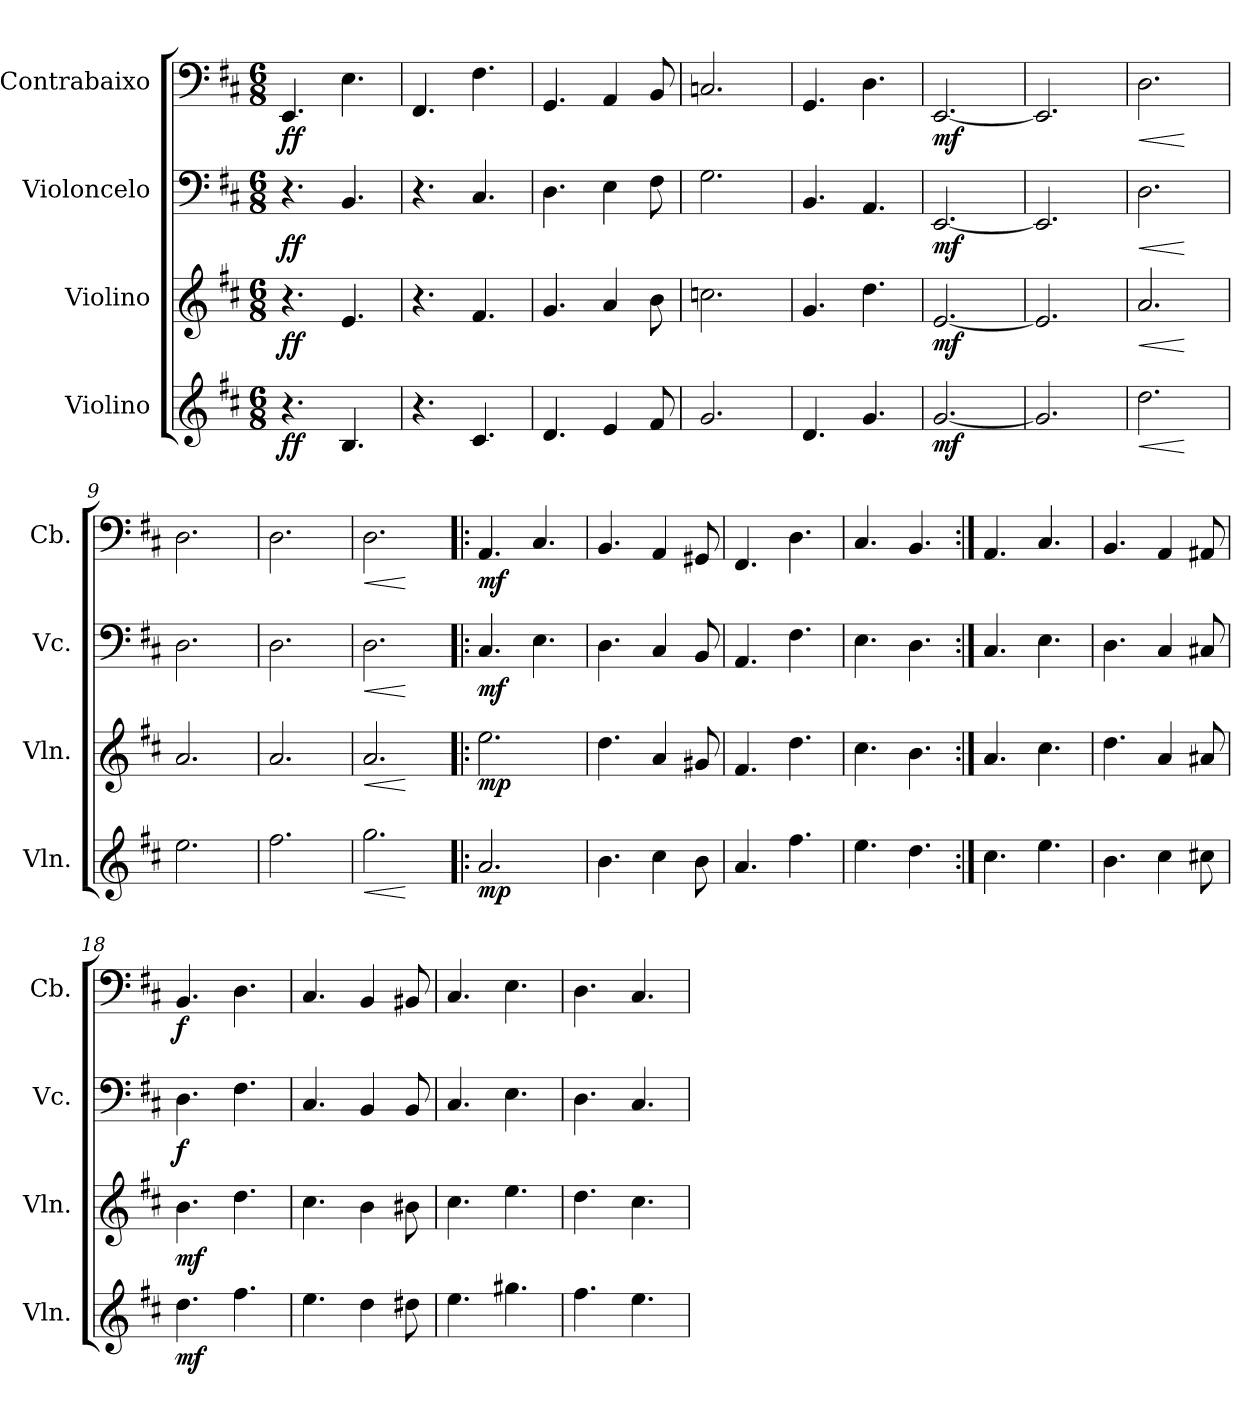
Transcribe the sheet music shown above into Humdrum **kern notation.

**kern	**dynam	**kern	**dynam	**kern	**dynam	**kern	**dynam
*part4	*part4	*part3	*part3	*part2	*part2	*part1	*part1
*staff4	*staff4	*staff3	*staff3	*staff2	*staff2	*staff1	*staff1
*I"Violino	*	*I"Violino	*	*I"Violoncelo	*	*I"Contrabaixo	*
*I'Vln.	*	*I'Vln.	*	*I'Vc.	*	*I'Cb.	*
*clefG2	*	*clefG2	*	*clefF4	*	*clefF4	*
*	*	*	*	*	*	*ITrd7c12	*
*k[f#c#]	*	*k[f#c#]	*	*k[f#c#]	*	*k[f#c#]	*
*M6/8	*	*M6/8	*	*M6/8	*	*M6/8	*
=1	=1	=1	=1	=1	=1	=1	=1
!	!LO:DY:b	!	!LO:DY:b	!	!LO:DY:b	!	!LO:DY:b
4.r	ff	4.r	ff	4.r	ff	4.EEE/	ff
4.B/	.	4.e/	.	4.BB/	.	4.EE\	.
=2	=2	=2	=2	=2	=2	=2	=2
4.r	.	4.r	.	4.r	.	4.FFF#/	.
4.c#/	.	4.f#/	.	4.C#/	.	4.FF#\	.
=3	=3	=3	=3	=3	=3	=3	=3
4.d/	.	4.g/	.	4.D\	.	4.GGG/	.
4e/	.	4a/	.	4E\	.	4AAA/	.
8f#/	.	8b\	.	8F#\	.	8BBB/	.
=4	=4	=4	=4	=4	=4	=4	=4
2.g/	.	2.ccn\	.	2.G\	.	2.CCn/	.
=5	=5	=5	=5	=5	=5	=5	=5
4.d/	.	4.g/	.	4.BB/	.	4.GGG/	.
4.g/	.	4.dd\	.	4.AA/	.	4.DD\	.
=6	=6	=6	=6	=6	=6	=6	=6
!	!LO:DY:b	!	!LO:DY:b	!	!LO:DY:b	!	!LO:DY:b
[2.g/	mf	[2.e/	mf	[2.EE/	mf	[2.EEE/	mf
=7	=7	=7	=7	=7	=7	=7	=7
2.g/]	.	2.e/]	.	2.EE/]	.	2.EEE/]	.
=8	=8	=8	=8	=8	=8	=8	=8
!	!LO:HP:b	!	!LO:HP:b	!	!LO:HP:b	!	!LO:HP:b
2.dd\	<	2.a/	<	2.D\	<	2.DD\	<
.	[	.	[	.	[	.	[
=9	=9	=9	=9	=9	=9	=9	=9
2.ee\	.	2.a/	.	2.D\	.	2.DD\	.
=10	=10	=10	=10	=10	=10	=10	=10
2.ff#\	.	2.a/	.	2.D\	.	2.DD\	.
!!LO:LB:g=z
=11	=11	=11	=11	=11	=11	=11	=11
!	!LO:HP:b	!	!LO:HP:b	!	!LO:HP:b	!	!LO:HP:b
2.gg\	<	2.a/	<	2.D\	<	2.DD\	<
.	[	.	[	.	[	.	[
=12!|:	=12!|:	=12!|:	=12!|:	=12!|:	=12!|:	=12!|:	=12!|:
!	!LO:DY:b	!	!LO:DY:b	!	!LO:DY:b	!	!LO:DY:b
2.a/	mp	2.ee\	mp	4.C#/	mf	4.AAA/	mf
.	.	.	.	4.E\	.	4.CC#/	.
=13	=13	=13	=13	=13	=13	=13	=13
4.b\	.	4.dd\	.	4.D\	.	4.BBB/	.
4cc#\	.	4a/	.	4C#/	.	4AAA/	.
8b\	.	8g#X/	.	8BB/	.	8GGG#X/	.
=14	=14	=14	=14	=14	=14	=14	=14
4.a/	.	4.f#/	.	4.AA/	.	4.FFF#/	.
4.ff#\	.	4.dd\	.	4.F#\	.	4.DD\	.
=15	=15	=15	=15	=15	=15	=15	=15
4.ee\	.	4.cc#\	.	4.E\	.	4.CC#/	.
4.dd\	.	4.b\	.	4.D\	.	4.BBB/	.
=16:|!	=16:|!	=16:|!	=16:|!	=16:|!	=16:|!	=16:|!	=16:|!
4.cc#\	.	4.a/	.	4.C#/	.	4.AAA/	.
4.ee\	.	4.cc#\	.	4.E\	.	4.CC#/	.
=17	=17	=17	=17	=17	=17	=17	=17
4.b\	.	4.dd\	.	4.D\	.	4.BBB/	.
4cc#\	.	4a/	.	4C#/	.	4AAA/	.
8cc#X\	.	8a#X/	.	8C#X/	.	8AAA#X/	.
=18	=18	=18	=18	=18	=18	=18	=18
!	!LO:DY:b	!	!LO:DY:b	!	!LO:DY:b	!	!LO:DY:b
4.dd\	mf	4.b\	mf	4.D\	f	4.BBB/	f
4.ff#\	.	4.dd\	.	4.F#\	.	4.DD\	.
!!LO:LB:g=z
=19	=19	=19	=19	=19	=19	=19	=19
4.ee\	.	4.cc#\	.	4.C#/	.	4.CC#/	.
4dd\	.	4b\	.	4BB/	.	4BBB/	.
8dd#X\	.	8b#X\	.	8BB/	.	8BBB#X/	.
=20	=20	=20	=20	=20	=20	=20	=20
4.ee\	.	4.cc#\	.	4.C#/	.	4.CC#/	.
4.gg#X\	.	4.ee\	.	4.E\	.	4.EE\	.
=21	=21	=21	=21	=21	=21	=21	=21
4.ff#\	.	4.dd\	.	4.D\	.	4.DD\	.
4.ee\	.	4.cc#\	.	4.C#/	.	4.CC#/	.
=	=	=	=	=	=	=	=
*-	*-	*-	*-	*-	*-	*-	*-
